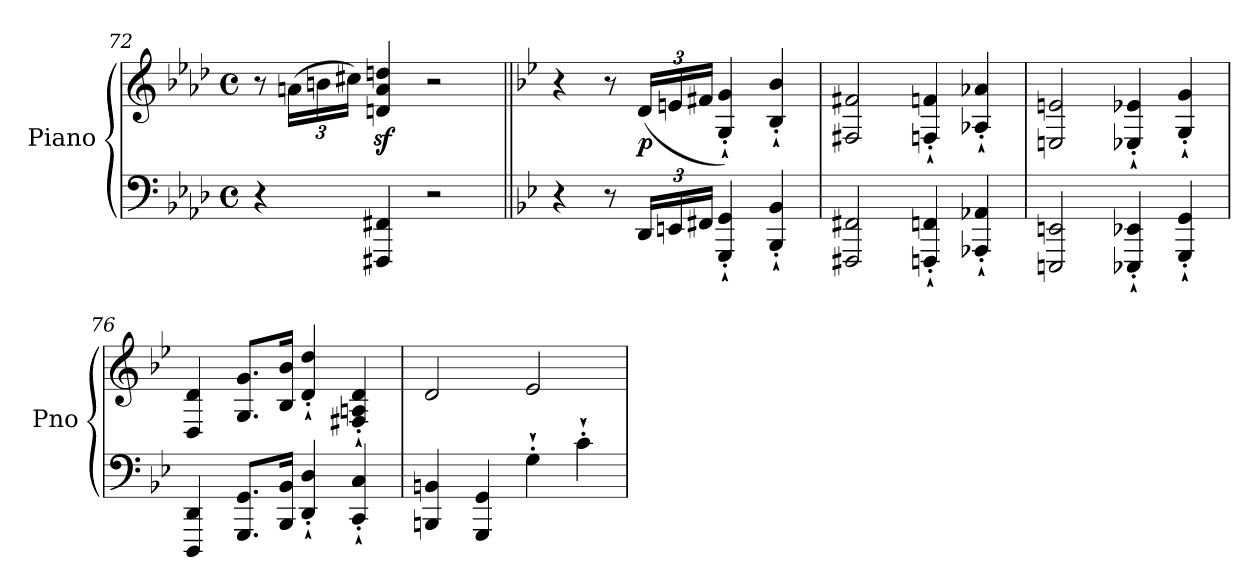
**kern	**kern	**dynam
*part1	*part1	*part1
*staff2	*staff1	*staff1/2
*I"Piano	*	*
*I'Pno	*	*
*clefF4	*clefG2	*
*k[b-e-a-d-]	*k[b-e-a-d-]	*
*M4/4	*M4/4	*
*met(c)	*met(c)	*
=72	=72	=72
4r	8r	.
*	*Xbrackettup	*
!	!	!LO:DY:b
.	(24an\LL	other-dynamics
.	24bn\	.
.	24cc#X\JJ)	.
4FFF#X/ 4FF#X/	4dn/z< 4a/z< 4ddn/z<	.
2r	2r	.
!!LO:LB:g=z
=73||	=73||	=73||
*k[b-e-]	*k[b-e-]	*
4r	4r	.
8r	8r	.
*Xbrackettup	*	*
!	!	!LO:DY:b
24DD/LL	(24d/LL	p
24EEn/	24en/	.
24FF#X/JJ	24f#X/JJ	.
4GGG/`' 4GG/`'	4G/`' 4g/`')	.
4BBB-/`' 4BB-/`'	4B-/`' 4b-/`'	.
=74	=74	=74
!	!	!LO:DY:b
2FFF#X/ 2FF#X/	2F#X/ 2f#X/	other-dynamics
4FFFn/`' 4FFn/`'	4Fn/`' 4fn/`'	.
4AAA-X/`' 4AA-X/`'	4A-X/`' 4a-X/`'	.
=75	=75	=75
2EEEn/ 2EEn/	2En/ 2en/	.
4EEE-X/`' 4EE-X/`'	4E-X/`' 4e-X/`'	.
4GGG/`' 4GG/`'	4G/`' 4g/`'	.
=76	=76	=76
4DDD/ 4DD/	4D/ 4d/	.
8.GGG/ 8.GG/L	8.G/ 8.g/L	.
16BBB-/ 16BB-/Jk	16B-/ 16b-/Jk	.
4DD/`' 4D/`'	4d/`' 4dd/`'	.
4CC/`' 4C/`'	4F#X/`' 4An/`' 4d/`'	.
=77	=77	=77
4BBBn/ 4BBn/	2d/	.
4GGG/ 4GG/	.	.
4G`'\	2e-/	.
4c`'\	.	.
=	=	=
*-	*-	*-
